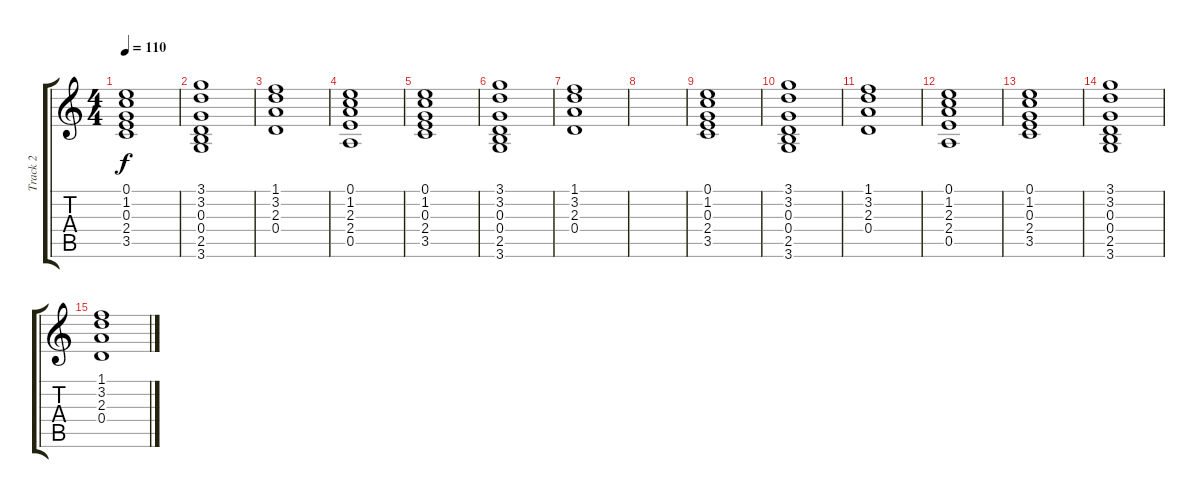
\track ("Track 2" "Track 2") {instrument distortionguitar}
\staff {score tabs}
\tuning (E4 B3 G3 D3 A2 E2) {hide}
\ts (4 4)
\tempo 110
\clef g2
\ks c
(0.1 1.2 0.3 2.4 3.5).1{dy f} |
(3.1 3.2 0.3 0.4 2.5 3.6).1 |
(1.1 3.2 2.3 0.4).1 |
(0.1 1.2 2.3 2.4 0.5).1 |
(0.1 1.2 0.3 2.4 3.5).1 |
(3.1 3.2 0.3 0.4 2.5 3.6).1 |
(1.1 3.2 2.3 0.4).1 |
|
(0.1 1.2 0.3 2.4 3.5).1 |
(3.1 3.2 0.3 0.4 2.5 3.6).1 |
(1.1 3.2 2.3 0.4).1 |
(0.1 1.2 2.3 2.4 0.5).1 |
(0.1 1.2 0.3 2.4 3.5).1 |
(3.1 3.2 0.3 0.4 2.5 3.6).1 |
(1.1 3.2 2.3 0.4).1
